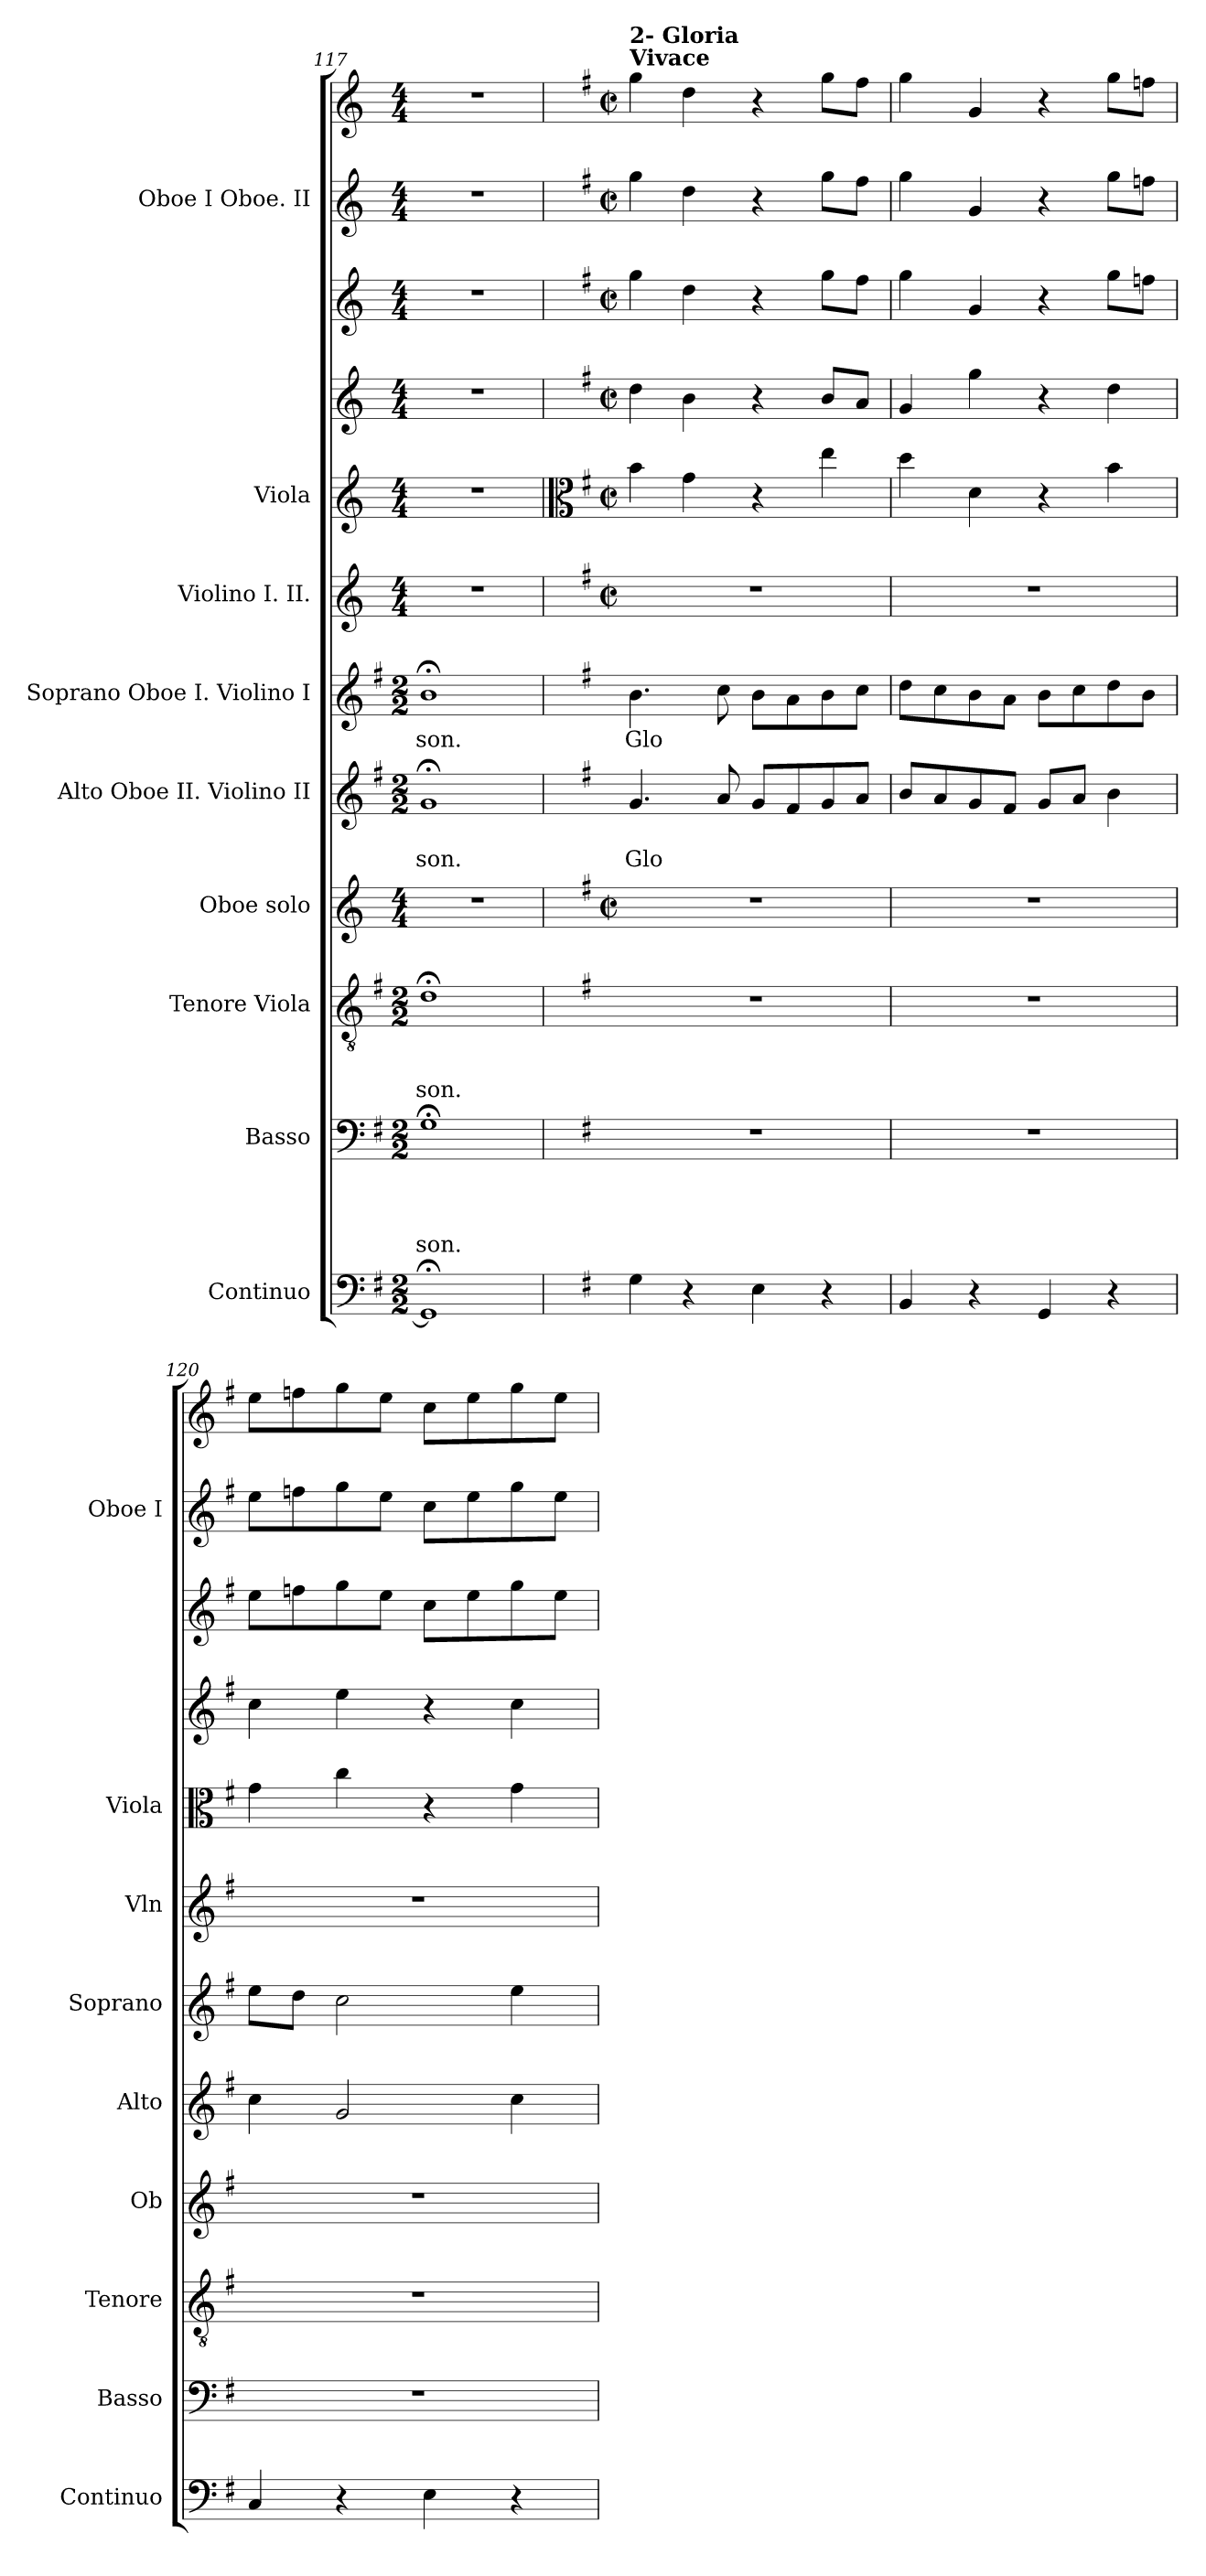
**kern	**kern	**text	**text	**text	**text	**kern	**text	**text	**text	**kern	**kern	**text	**text	**kern	**text	**kern	**kern	**kern	**kern	**kern	**kern
*part11	*part10	*part10	*part10	*part10	*part10	*part9	*part9	*part9	*part9	*part8	*part7	*part7	*part7	*part6	*part6	*part5	*part4	*part3	*part2	*part1	*part1
*staff12	*staff11	*staff11	*staff11	*staff11	*staff11	*staff10	*staff10	*staff10	*staff10	*staff9	*staff8	*staff8	*staff8	*staff7	*staff7	*staff6	*staff5	*staff4	*staff3	*staff2	*staff1
*I"Continuo	*I"Basso	*	*	*	*	*I"Tenore Viola	*	*	*	*I"Oboe solo	*I"Alto Oboe II. Violino II	*	*	*I"Soprano Oboe I. Violino I	*	*I"Violino I. II.	*I"Viola	*	*	*I"Oboe I Oboe. II	*
*I'Continuo	*I'Basso	*	*	*	*	*I'Tenore	*	*	*	*I'Ob	*I'Alto	*	*	*I'Soprano	*	*I'Vln	*I'Viola	*	*	*I'Oboe I	*
*clefF4	*clefF4	*	*	*	*	*clefGv2	*	*	*	*clefG2	*clefG2	*	*	*clefG2	*	*clefG2	*clefG2	*clefG2	*clefG2	*clefG2	*clefG2
*k[f#]	*k[f#]	*	*	*	*	*k[f#]	*	*	*	*k[]	*k[f#]	*	*	*k[f#]	*	*k[]	*k[]	*k[]	*k[]	*k[]	*k[]
*G:	*G:	*	*	*	*	*G:	*	*	*	*C:	*G:	*	*	*G:	*	*C:	*C:	*C:	*C:	*C:	*C:
*M2/2	*M2/2	*	*	*	*	*M2/2	*	*	*	*M4/4	*M2/2	*	*	*M2/2	*	*M4/4	*M4/4	*M4/4	*M4/4	*M4/4	*M4/4
=117	=117	=117	=117	=117	=117	=117	=117	=117	=117	=117	=117	=117	=117	=117	=117	=117	=117	=117	=117	=117	=117
!	!	!	!	!	!LO:LY:b	!	!	!	!LO:LY:b	!	!	!	!LO:LY:b	!	!LO:LY:b	!	!	!	!	!	!
1GG;]	1G;<	.	.	.	son.	1d;<	.	.	son.	1r	1g;	.	son.	1b;<	son.	1r	1r	1r	1r	1r	1r
!!LO:LB:g=z
=118	=118	=118	=118	=118	=118	=118	=118	=118	=118	=118	=118	=118	=118	=118	=118	=118	=118	=118	=118	=118	=118
*	*	*	*	*	*	*	*	*	*	*	*	*	*	*	*	*	*clefC3	*	*	*	*
*	*	*	*	*	*	*	*	*	*	*k[f#]	*	*	*	*	*	*k[f#]	*k[f#]	*k[f#]	*k[f#]	*k[f#]	*k[f#]
*	*	*	*	*	*	*	*	*	*	*G:	*	*	*	*	*	*G:	*G:	*G:	*G:	*G:	*G:
*	*	*	*	*	*	*	*	*	*	*M2/2	*	*	*	*	*	*M2/2	*M2/2	*M2/2	*M2/2	*M2/2	*M2/2
*	*	*	*	*	*	*	*	*	*	*met(c|)	*	*	*	*	*	*met(c|)	*met(c|)	*met(c|)	*met(c|)	*met(c|)	*met(c|)
!	!	!	!	!	!	!	!	!	!	!	!	!	!	!	!	!	!	!	!	!	!LO:TX:a:B:t=Vivace
!	!	!	!	!	!	!	!	!	!	!	!	!	!	!	!	!	!	!	!	!	!LO:TX:a:B:t=2- Gloria
!	!	!	!	!	!	!	!	!	!	!	!	!	!LO:LY:b	!	!LO:LY:b	!	!	!	!	!	!
4G\	1r	.	.	.	.	1r	.	.	.	1r	4.g/	.	Glo	4.b\	Glo	1r	4b\	4dd\	4gg\	4gg\	4gg\
4r	.	.	.	.	.	.	.	.	.	.	.	.	.	.	.	.	4g\	4b\	4dd\	4dd\	4dd\
.	.	.	.	.	.	.	.	.	.	.	8a/	.	.	8cc\	.	.	.	.	.	.	.
4E\	.	.	.	.	.	.	.	.	.	.	8g/L	.	.	8b\L	.	.	4r	4r	4r	4r	4r
.	.	.	.	.	.	.	.	.	.	.	8f#/	.	.	8a\	.	.	.	.	.	.	.
4r	.	.	.	.	.	.	.	.	.	.	8g/	.	.	8b\	.	.	4ee\	8b/L	8gg\L	8gg\L	8gg\L
.	.	.	.	.	.	.	.	.	.	.	8a/J	.	.	8cc\J	.	.	.	8a/J	8ff#\J	8ff#\J	8ff#\J
=119	=119	=119	=119	=119	=119	=119	=119	=119	=119	=119	=119	=119	=119	=119	=119	=119	=119	=119	=119	=119	=119
4BB/	1r	.	.	.	.	1r	.	.	.	1r	8b/L	.	.	8dd\L	.	1r	4dd\	4g/	4gg\	4gg\	4gg\
.	.	.	.	.	.	.	.	.	.	.	8a/	.	.	8cc\	.	.	.	.	.	.	.
4r	.	.	.	.	.	.	.	.	.	.	8g/	.	.	8b\	.	.	4d\	4gg\	4g/	4g/	4g/
.	.	.	.	.	.	.	.	.	.	.	8f#/J	.	.	8a\J	.	.	.	.	.	.	.
4GG/	.	.	.	.	.	.	.	.	.	.	8g/L	.	.	8b\L	.	.	4r	4r	4r	4r	4r
.	.	.	.	.	.	.	.	.	.	.	8a/J	.	.	8cc\	.	.	.	.	.	.	.
4r	.	.	.	.	.	.	.	.	.	.	4b\	.	.	8dd\	.	.	4b\	4dd\	8gg\L	8gg\L	8gg\L
.	.	.	.	.	.	.	.	.	.	.	.	.	.	8b\J	.	.	.	.	8ffn\J	8ffn\J	8ffn\J
=120	=120	=120	=120	=120	=120	=120	=120	=120	=120	=120	=120	=120	=120	=120	=120	=120	=120	=120	=120	=120	=120
4C/	1r	.	.	.	.	1r	.	.	.	1r	4cc\	.	.	8ee\L	.	1r	4g\	4cc\	8ee\L	8ee\L	8ee\L
.	.	.	.	.	.	.	.	.	.	.	.	.	.	8dd\J	.	.	.	.	8ffn\	8ffn\	8ffn\
4r	.	.	.	.	.	.	.	.	.	.	2g/	.	.	2cc\	.	.	4cc\	4ee\	8gg\	8gg\	8gg\
.	.	.	.	.	.	.	.	.	.	.	.	.	.	.	.	.	.	.	8ee\J	8ee\J	8ee\J
4E\	.	.	.	.	.	.	.	.	.	.	.	.	.	.	.	.	4r	4r	8cc\L	8cc\L	8cc\L
.	.	.	.	.	.	.	.	.	.	.	.	.	.	.	.	.	.	.	8ee\	8ee\	8ee\
4r	.	.	.	.	.	.	.	.	.	.	4cc\	.	.	4ee\	.	.	4g\	4cc\	8gg\	8gg\	8gg\
.	.	.	.	.	.	.	.	.	.	.	.	.	.	.	.	.	.	.	8ee\J	8ee\J	8ee\J
=	=	=	=	=	=	=	=	=	=	=	=	=	=	=	=	=	=	=	=	=	=
*-	*-	*-	*-	*-	*-	*-	*-	*-	*-	*-	*-	*-	*-	*-	*-	*-	*-	*-	*-	*-	*-
